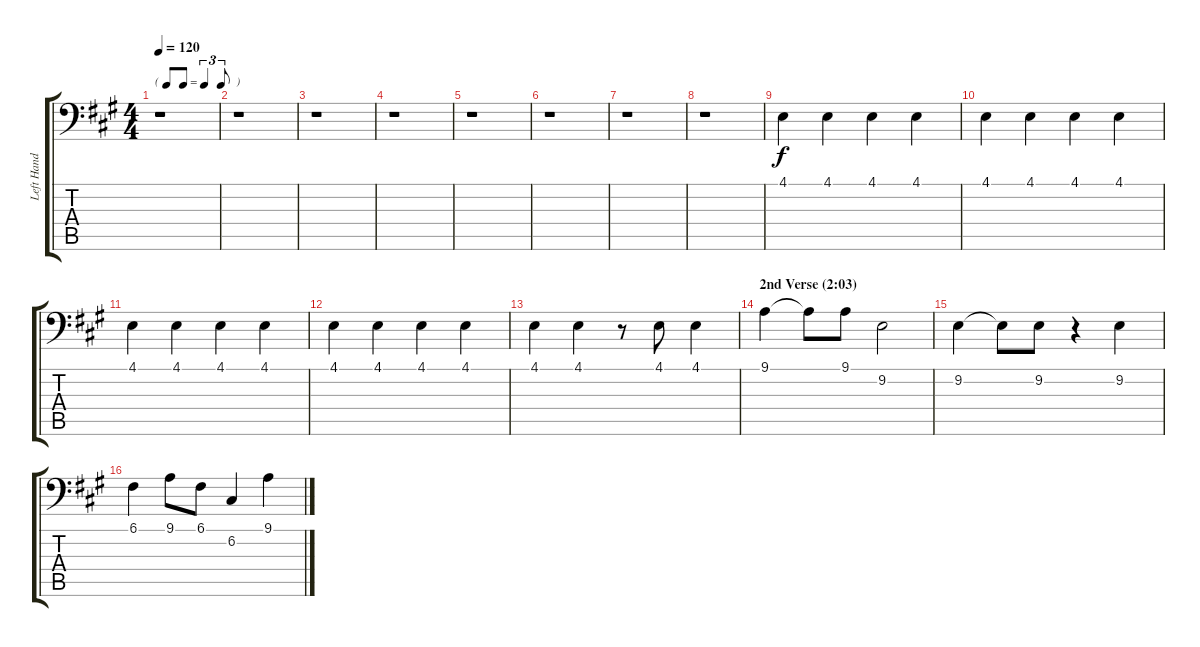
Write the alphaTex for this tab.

\track ("Left Hand" "Left Hand") {instrument brightacousticpiano}
\staff {score tabs}
\tuning (C3 G2 D2 A1 E1 B0) {hide}
\ts (4 4)
\tf triplet8th
\tempo 120
\clef f4
\ks a
r.1{dy f} |
r.1 |
r.1 |
r.1 |
r.1 |
r.1 |
r.1 |
r.1 |
4.1.4 4.1.4 4.1.4 4.1.4 |
4.1.4 4.1.4 4.1.4 4.1.4 |
4.1.4 4.1.4 4.1.4 4.1.4 |
4.1.4 4.1.4 4.1.4 4.1.4 |
4.1.4 4.1.4 r.8 4.1.8 4.1.4 |
\section ("" "2nd Verse (2:03)")
9.1.4 9.1{t}.8 9.1.8 9.2.2 |
9.2.4 9.2{t}.8 9.2.8 r.4 9.2.4 |
6.1.4 9.1.8 6.1.8 6.2.4 9.1.4
